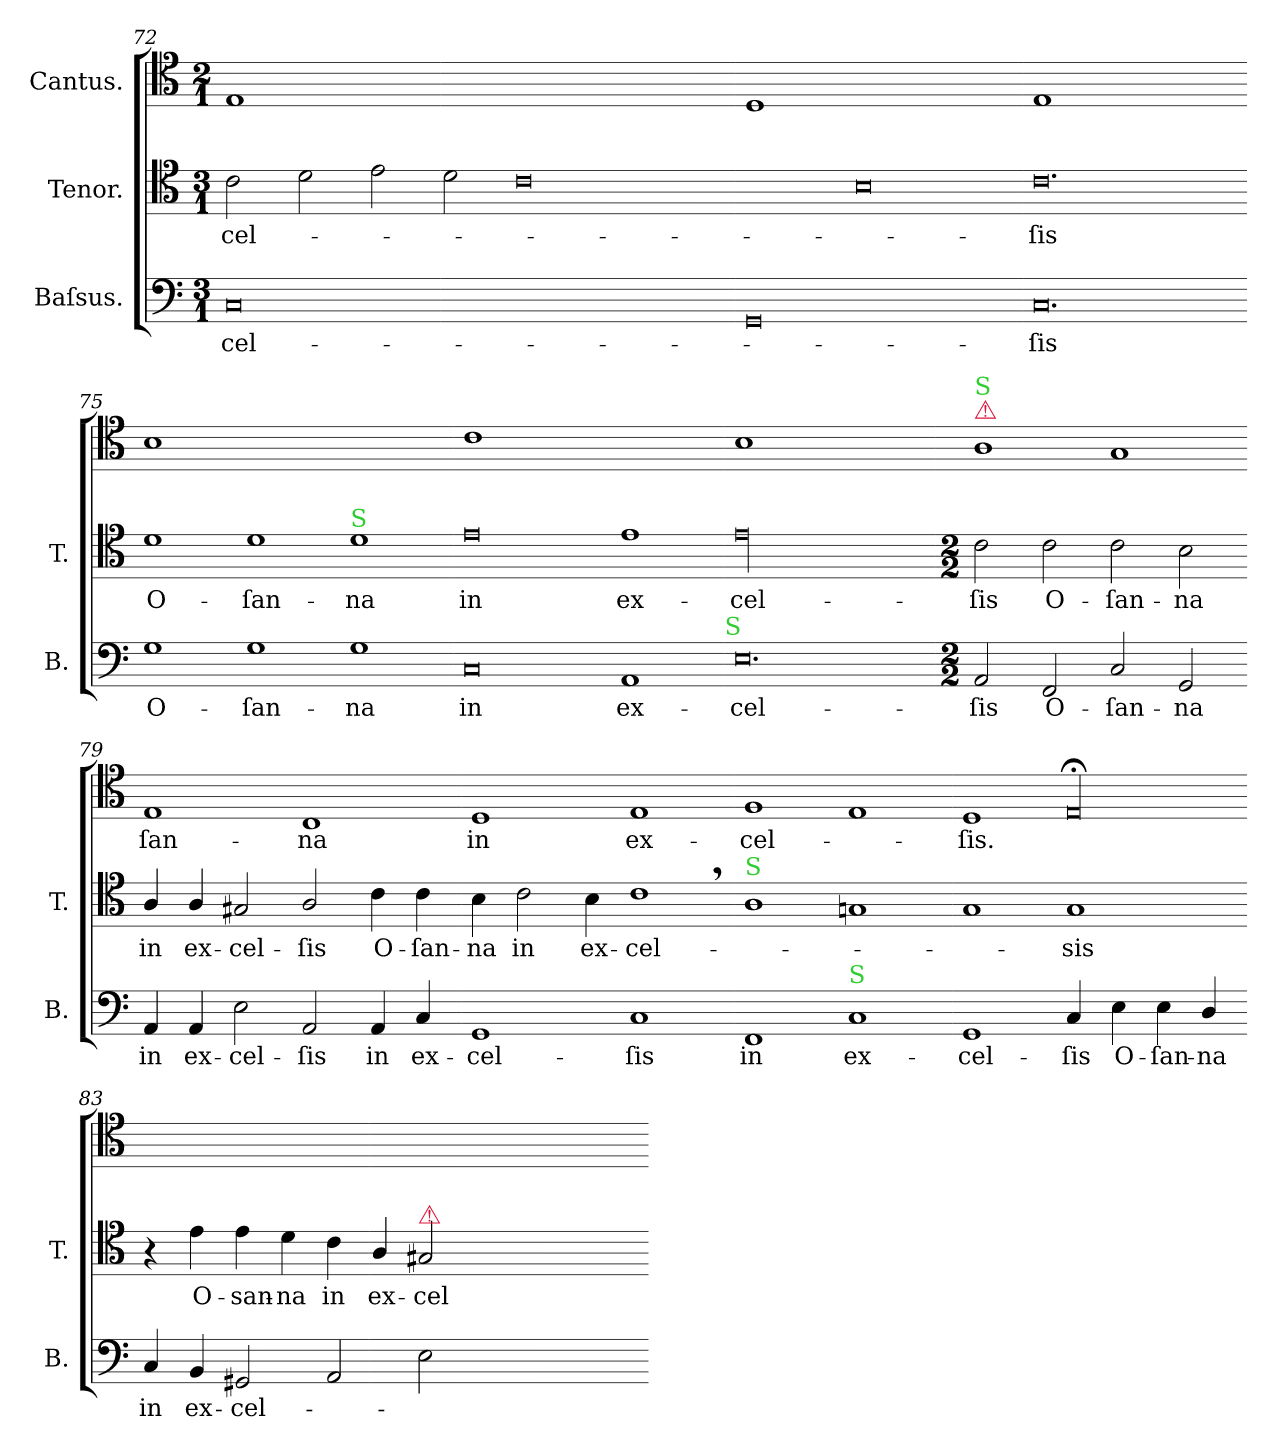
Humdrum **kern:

**kern	**text	**kern	**text	**kern	**text
*part3	*part3	*part2	*part2	*part1	*part1
*staff3	*staff3	*staff2	*staff2	*staff1	*staff1
*I"Baſsus.	*	*I"Tenor.	*	*I"Cantus.	*
*I'B.	*	*I'T.	*	*	*
*clefF4	*	*clefC4	*	*clefC4	*
*k[]	*	*k[]	*	*k[]	*
*M3/1	*	*M3/1	*	*M2/1	*
=72	=72	=72	=72	=72	=72
!LO:N:vis=0	!	!	!	!LO:N:vis=1	!
0.C/	-cel-	2c\	-cel-	0.E/	.
.	.	2d\	.	.	.
.	.	2e\	.	.	.
.	.	2d\	.	.	.
.	.	0c\	.	.	.
1ryy	.	.	.	1ryy	.
=73-	=73-	=73-	=73-	=73-	=73-
!LO:N:vis=0	!	!	!	!LO:N:vis=1	!
0.GG/	.	1ryy	.	0.D/	.
.	.	0B\	.	.	.
=74-	=74-	=74-	=74-	=74-	=74-
!	!	!	!	!LO:N:vis=1	!
0.C/	-ſis	0.c\	-ſis	0.E/	.
=75-	=75-	=75-	=75-	=75-	=75-
!	!	!	!	!LO:N:vis=1	!
1G\	O-	1d\	O-	0.B\	.
1G\	-ſan-	1d\	-ſan-	.	.
!	!	!LO:TX:a:color=limegreen:t=S	!	!	!
1G\	-na	1d\	-na	.	.
=76-	=76-	=76-	=76-	=76-	=76-
!	!	!	!	!LO:N:vis=1	!
0C/	in	0e\	in	0.c\	.
1AA/	ex-	1e\	ex-	.	.
!LO:TX:a:color=limegreen:t=S	!	!	!	!	!
=77-	=77-	=77-	=77-	=77-	=77-
!	!	!LO:N:vis=00	!	!LO:N:vis=1	!
0.E\	-cel-	0.e\	-cel-	0.B\	.
=78-	=78-	=78-	=78-	=78-	=78-
*M2/2	*	*M2/2	*	*	*
!	!	!	!	!LO:TX:a:color=crimson:t=⚠	!
!	!	!	!	!LO:TX:a:color=limegreen:t=S	!
2AA/	-ſis	2c\	-ſis	1A\	.
2FF/	O-	2c\	O-	.	.
2C/	-ſan-	2c\	-ſan-	1G/	.
2GG/	-na	2B\	-na	.	.
=79-	=79-	=79-	=79-	=79-	=79-
4AA/	in	4A/	in	1E/	-ſan-
4AA/	ex-	4A/	ex-	.	.
2E\	-cel-	2G#X/	-cel-	.	.
2AA/	-ſis	2A/	-ſis	1C/	-na
!	!	!	!LO:LY:i	!	!
4AA/	in	4c\	O-	.	.
!	!	!	!LO:LY:i	!	!
4C/	ex-	4c\	-ſan-	.	.
=80-	=80-	=80-	=80-	=80-	=80-
!	!	!	!LO:LY:i	!	!
1GG/	-cel-	4B\	-na	1D/	in
!	!	!	!LO:LY:i	!	!
.	.	2c\	in	.	.
!	!	!	!LO:LY:i	!	!
.	.	4B\	ex-	.	.
!	!	!	!LO:LY:i	!	!
1C/	-ſis	1c,\	-cel-	1E/	ex-
=81-	=81-	=81-	=81-	=81-	=81-
!	!	!LO:TX:a:color=limegreen:t=S	!	!	!
1FF/	in	1A\	.	1F/	-cel-
!LO:TX:a:color=limegreen:t=S	!	!	!	!	!
1C/	ex-	1Gn/	.	1E/	.
=82-	=82-	=82-	=82-	=82-	=82-
1GG/	-cel-	1G/	.	1D/	-ſis.
!	!	!	!LO:LY:i	!LO:N:vis=00	!
4C/	-ſis	1G/	-sis	[y1E;</	.
4E\	O-	.	.	.	.
4E\	-ſan-	.	.	.	.
4D/	-na	.	.	.	.
=83-	=83-	=83-	=83-	=83-	=83-
4C/	in	4r	.	00E/yy_y	.
4BB/	ex-	4e\	O-	.	.
2GG#X/	-cel-	4e\	-san-	.	.
.	.	4d\	-na	.	.
2AA/	.	4c\	in	.	.
.	.	4A/	ex-	.	.
!	!	!LO:TX:a:color=crimson:t=⚠	!	!	!
2E\	.	2G#X/	-cel-	.	.
0ryy	.	0ryy	.	.	.
=-	=-	=-	=-	=-	=-
*-	*-	*-	*-	*-	*-
